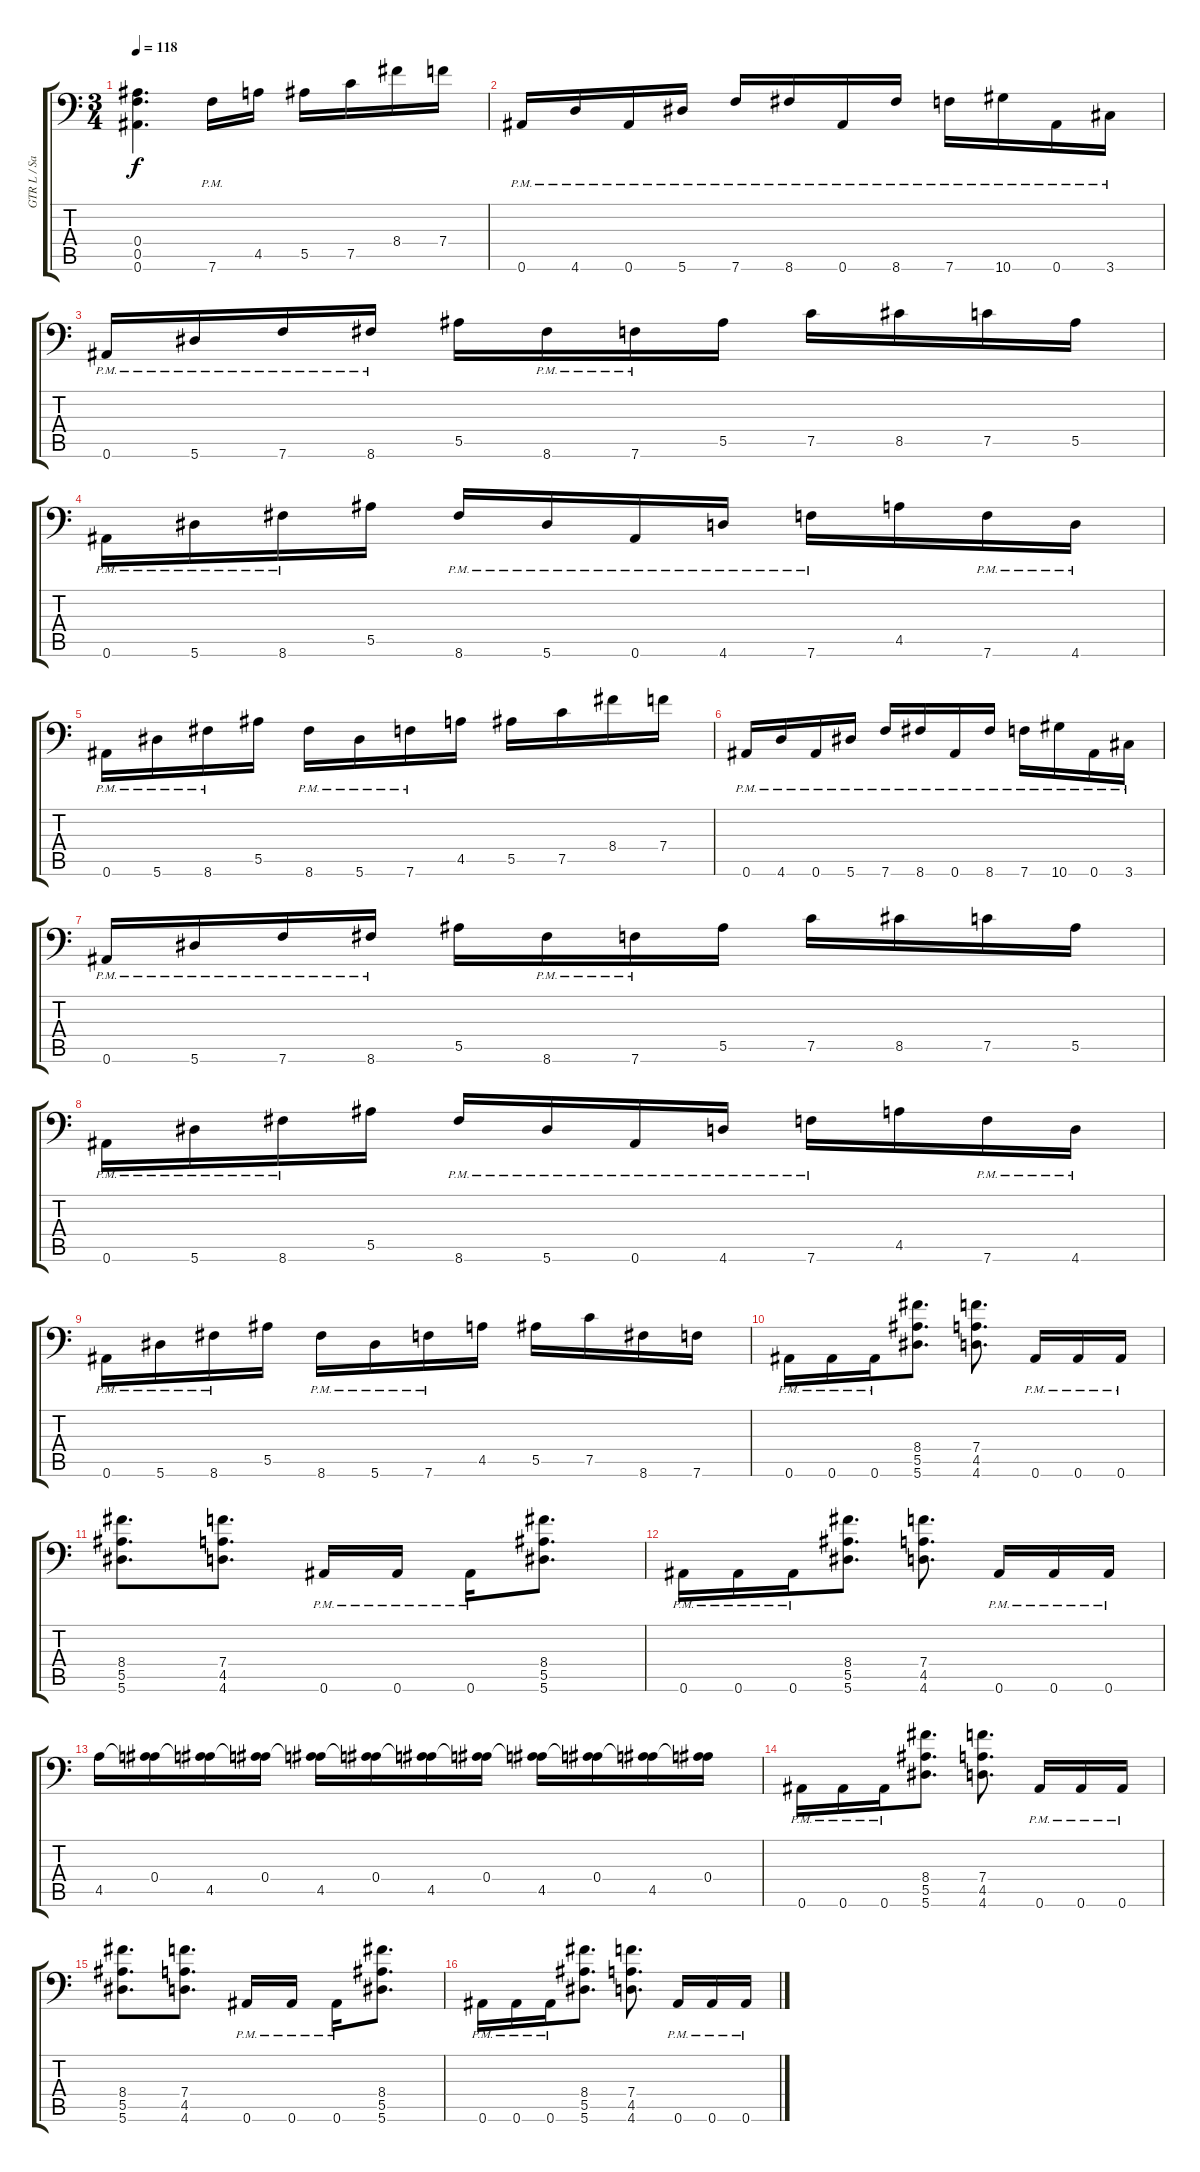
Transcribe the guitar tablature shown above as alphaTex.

\track ("GTR L / Sanch" "GTR L / Sa") {instrument distortionguitar}
\staff {score tabs}
\tuning (C4 G3 Eb3 Bb2 F2 Bb1) {hide}
\ts (3 4)
\tempo 118
\clef f4
\ks c
(0.4{t} 0.5{t} 0.6{t}).4{d dy f} 7.6{pm}.16 4.5.16 5.5.16 7.5.16 8.4.16 7.4.16 |
0.6{pm}.16 4.6{pm}.16 0.6{pm}.16 5.6{pm}.16 7.6{pm}.16 8.6{pm}.16 0.6{pm}.16 8.6{pm}.16 7.6{pm}.16 10.6{pm}.16 0.6{pm}.16 3.6{pm}.16 |
0.6{pm}.16 5.6{pm}.16 7.6{pm}.16 8.6{pm}.16 5.5.16 8.6{pm}.16 7.6{pm}.16 5.5.16 7.5.16 8.5.16 7.5.16 5.5.16 |
0.6{pm}.16 5.6{pm}.16 8.6{pm}.16 5.5.16 8.6{pm}.16 5.6{pm}.16 0.6{pm}.16 4.6{pm}.16 7.6{pm}.16 4.5.16 7.6{pm}.16 4.6{pm}.16 |
0.6{pm}.16 5.6{pm}.16 8.6{pm}.16 5.5.16 8.6{pm}.16 5.6{pm}.16 7.6{pm}.16 4.5.16 5.5.16 7.5.16 8.4.16 7.4.16 |
0.6{pm}.16 4.6{pm}.16 0.6{pm}.16 5.6{pm}.16 7.6{pm}.16 8.6{pm}.16 0.6{pm}.16 8.6{pm}.16 7.6{pm}.16 10.6{pm}.16 0.6{pm}.16 3.6{pm}.16 |
0.6{pm}.16 5.6{pm}.16 7.6{pm}.16 8.6{pm}.16 5.5.16 8.6{pm}.16 7.6{pm}.16 5.5.16 7.5.16 8.5.16 7.5.16 5.5.16 |
0.6{pm}.16 5.6{pm}.16 8.6{pm}.16 5.5.16 8.6{pm}.16 5.6{pm}.16 0.6{pm}.16 4.6{pm}.16 7.6{pm}.16 4.5.16 7.6{pm}.16 4.6{pm}.16 |
0.6{pm}.16 5.6{pm}.16 8.6{pm}.16 5.5.16 8.6{pm}.16 5.6{pm}.16 7.6{pm}.16 4.5.16 5.5.16 7.5.16 8.6.16 7.6.16 |
0.6{pm}.16 0.6{pm}.16 0.6{pm}.16 (8.4 5.5 5.6).8{d} (7.4 4.5 4.6).8{d} 0.6{pm}.16 0.6{pm}.16 0.6{pm}.16 |
(8.4 5.5 5.6).8{d} (7.4 4.5 4.6).8{d} 0.6{pm}.16 0.6{pm}.16 0.6{pm}.16 (8.4 5.5 5.6).8{d} |
0.6{pm}.16 0.6{pm}.16 0.6{pm}.16 (8.4 5.5 5.6).8{d} (7.4 4.5 4.6).8{d} 0.6{pm}.16 0.6{pm}.16 0.6{pm}.16 |
4.5.16 (0.4 4.5{t}).16 (0.4{t} 4.5).16 (0.4 4.5{t}).16 (0.4{t} 4.5).16 (0.4 4.5{t}).16 (0.4{t} 4.5).16 (0.4 4.5{t}).16 (0.4{t} 4.5).16 (0.4 4.5{t}).16 (0.4{t} 4.5).16 (0.4 4.5{t}).16 |
0.6{pm}.16 0.6{pm}.16 0.6{pm}.16 (8.4 5.5 5.6).8{d} (7.4 4.5 4.6).8{d} 0.6{pm}.16 0.6{pm}.16 0.6{pm}.16 |
(8.4 5.5 5.6).8{d} (7.4 4.5 4.6).8{d} 0.6{pm}.16 0.6{pm}.16 0.6{pm}.16 (8.4 5.5 5.6).8{d} |
0.6{pm}.16 0.6{pm}.16 0.6{pm}.16 (8.4 5.5 5.6).8{d} (7.4 4.5 4.6).8{d} 0.6{pm}.16 0.6{pm}.16 0.6{pm}.16
